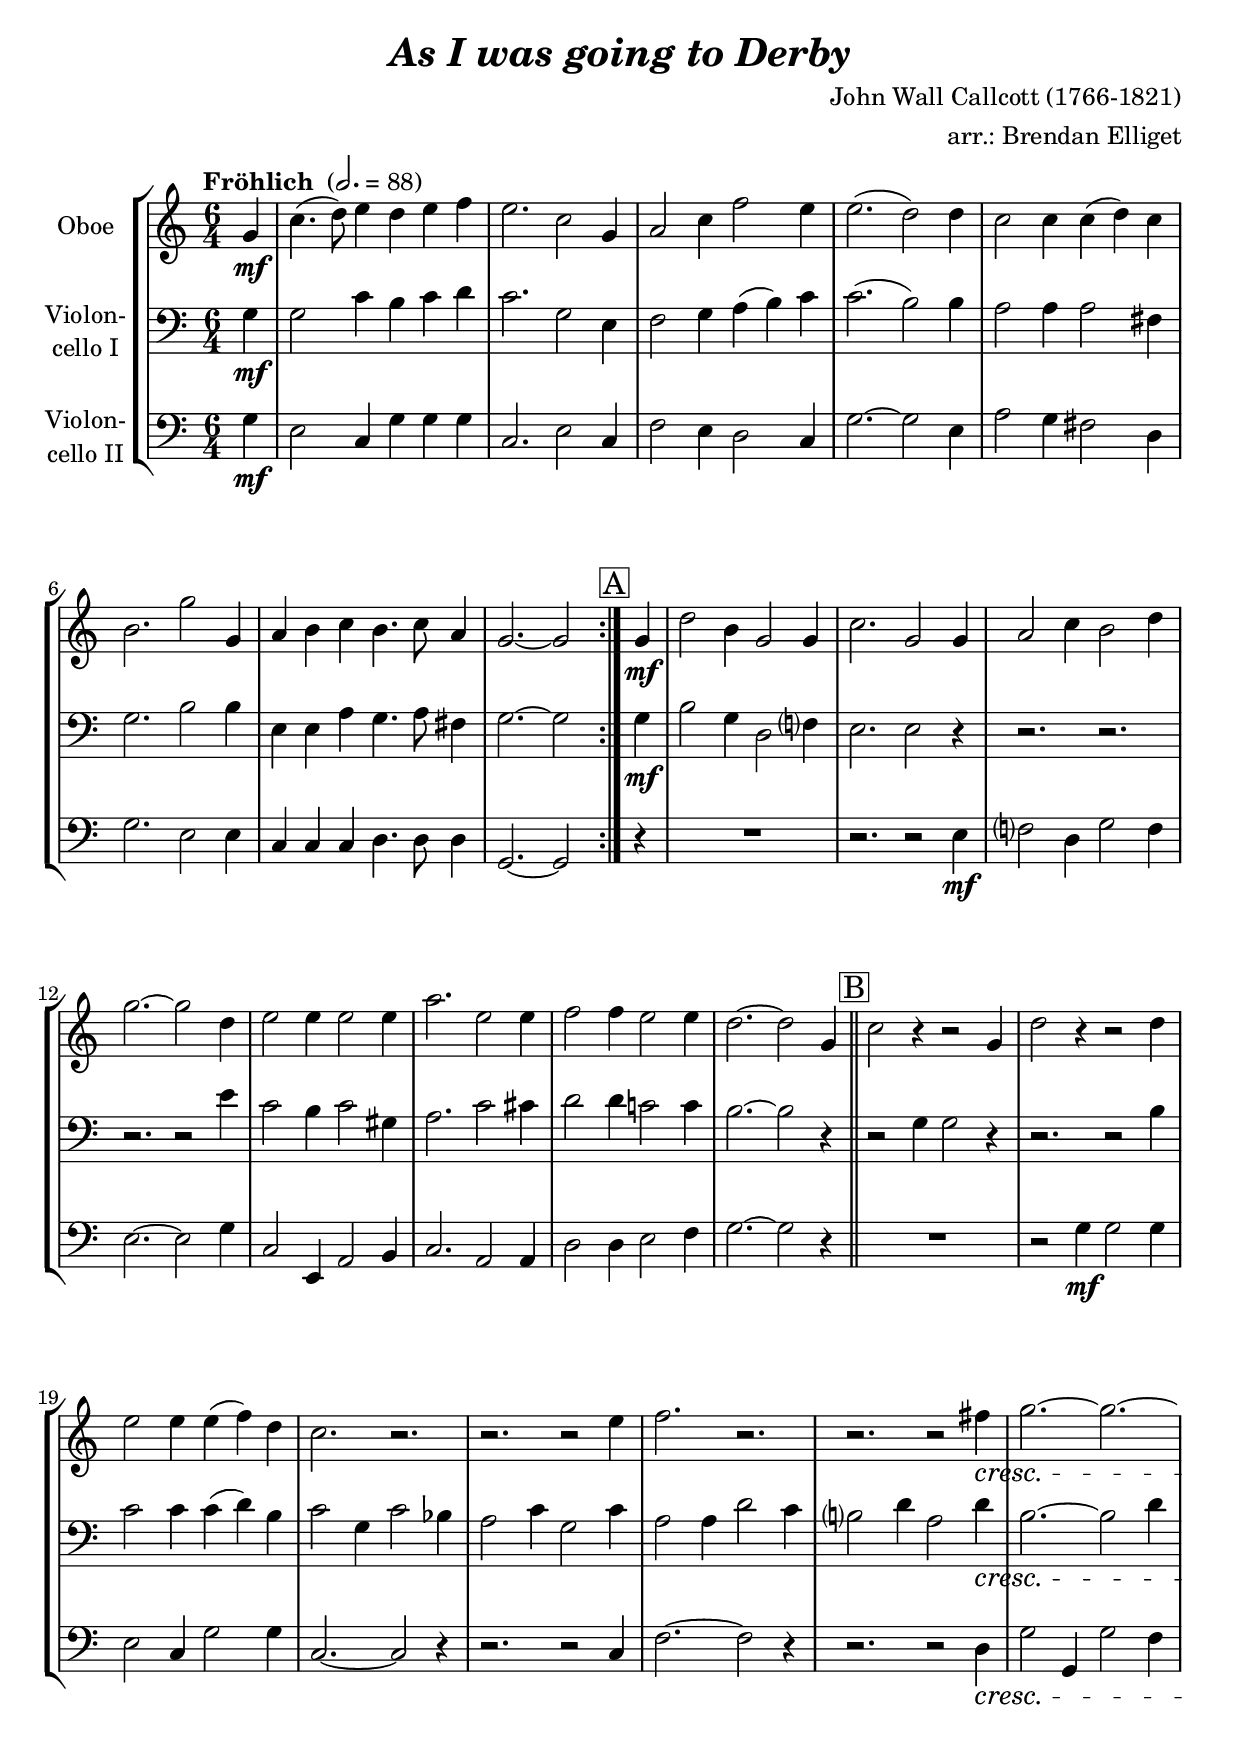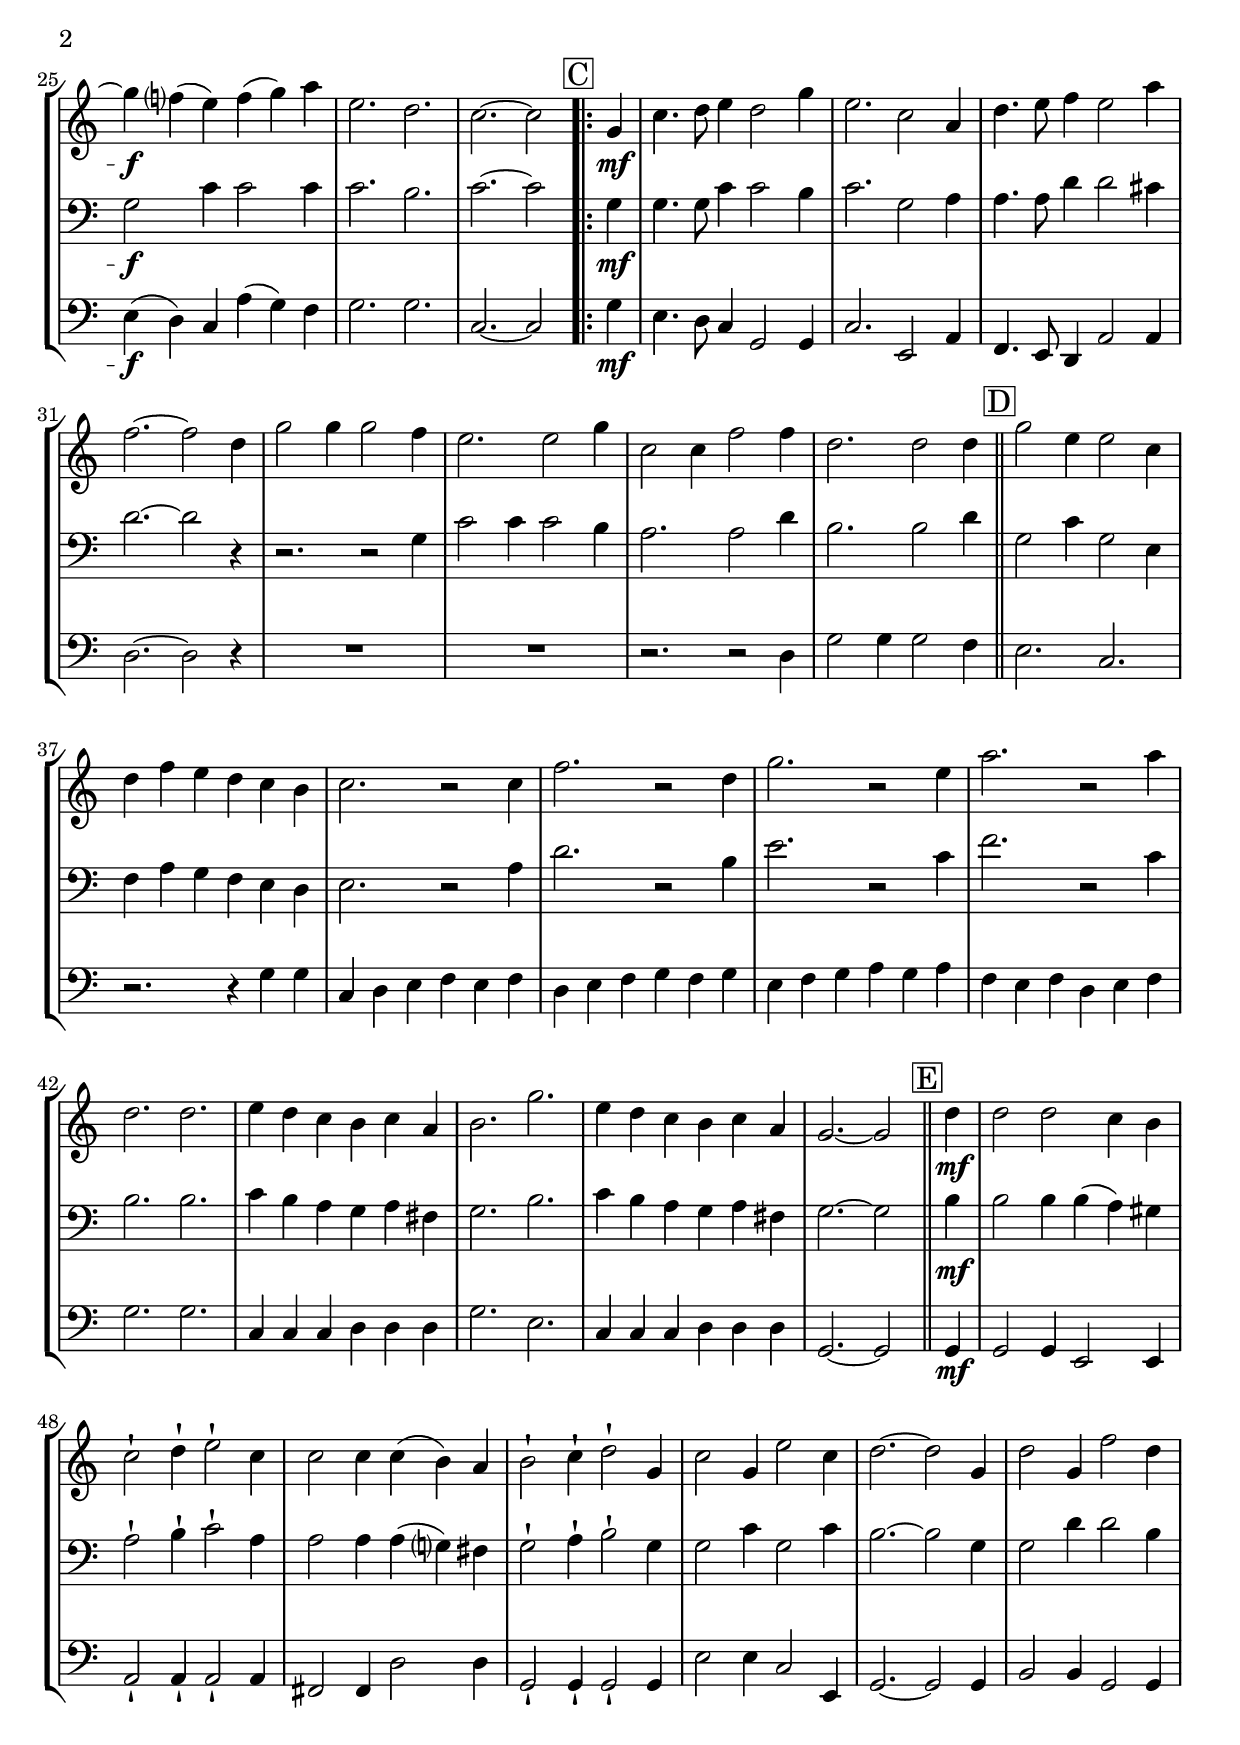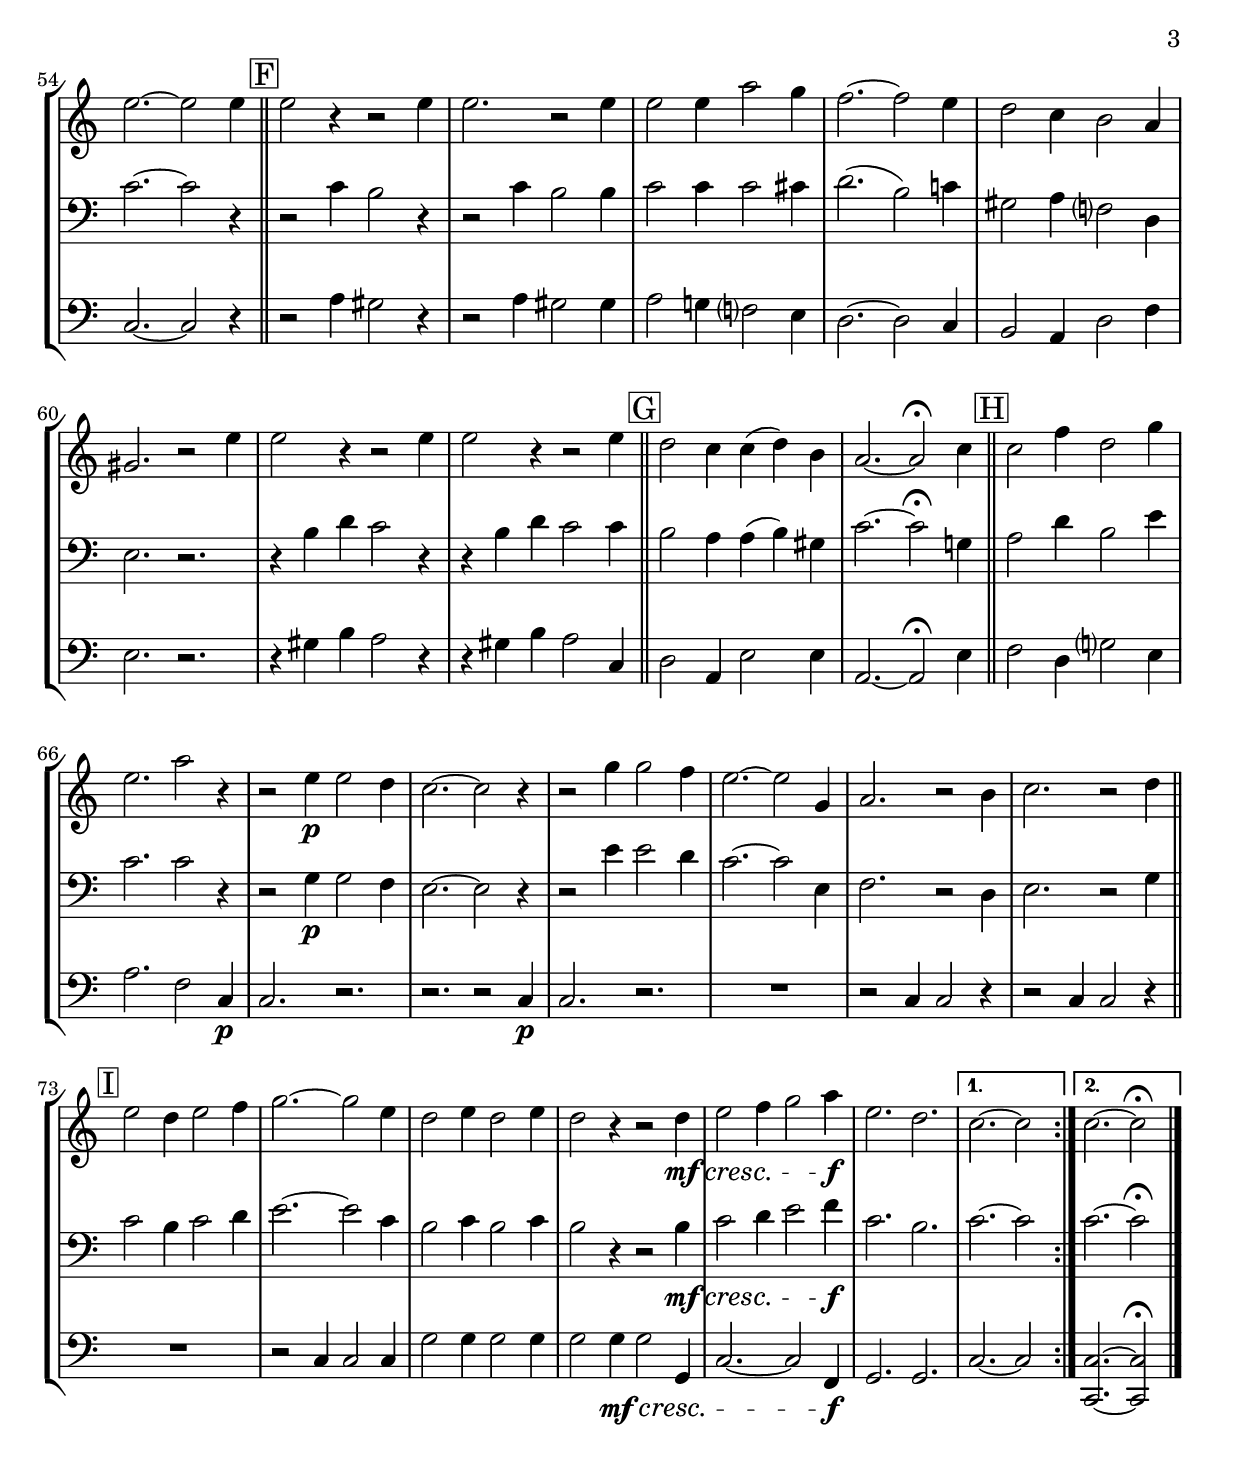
\version "2.14.2"
\include "deutsch.ly"

#(set-global-staff-size 21.5)

\header {
  title     = \markup \bold \italic "As I was going to Derby"
  composer  = "John Wall Callcott (1766-1821)"
  arranger  = "arr.: Brendan Elliget"
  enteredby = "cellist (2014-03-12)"
}

voiceconsts = {
 \key f \major
 \time 6/4
 \clef "bass"
 %\numericTimeSignature
 \compressFullBarRests
 \tempo "Fröhlich " 2.=88
}

mihi = "clarinet"
milo = "bassoon"

boxa = \mark \markup \box "A"
boxb = { \bar "||" \mark \markup \box "B" }
boxc = \mark \markup \box "C"
boxd = { \bar "||" \mark \markup \box "D" }
boxe = { \bar "||" \mark \markup \box "E" }
boxf = { \bar "||" \mark \markup \box "F" }
boxg = { \bar "||" \mark \markup \box "G" }
boxh = { \bar "||" \mark \markup \box "H" }
boxi = { \bar "||" \mark \markup \box "I" }

va = \relative c'' {
  \voiceconsts
  \clef "treble"

  \partial 4
  \repeat volta 2 {
    c4\mf
    f4.( g8) a4 g a b
    a2. f2 c4
    d2 f4 b2 a4
    a2.( g2) g4

    f2 f4 f( g) f
    e2. c'2 c,4
    d e f e4. f8 d4
    c2.~ c2
  } \boxa
  c4\mf

  g'2 e4 c2 c4
  f2. c2 c4
  d2 f4 e2 g4
  c2.~ c2 g4

  a2 a4 a2 a4
  d2. a2 a4
  b2 b4 a2 a4
  g2.~ g2 c,4 \boxb

  f2 r4 r2 c4
  g'2 r4 r2 g4
  a2 a4 a( b) g
  f2. r
  r r2 a4

  b2. r
  r r2 h4\cresc
  c2.~ c~
  c4\f b?( a) b( c) d
  a2. g

  f~ f2
  \repeat volta 2 { \boxc
    c4\mf
    f4. g8 a4 g2 c4
    a2. f2 d4
    g4. a8 b4 a2 d4

    b2.~ b2 g4
    c2 c4 c2 b4
    a2. a2 c4
    f,2 f4 b2 b4
    g2. g2 g4 \boxd

    c2 a4 a2 f4
    g b a g f e
    f2. r2 f4
    b2. r2 g4
    c2. r2 a4

    d2. r2 d4
    g,2. g
    a4 g f e f d
    e2. c'
    a4 g f e f d

    c2.~ c2
  } \boxe

  \repeat volta 2 {
    g'4\mf
    g2 g f4 e
    f2-| g4-| a2-| f4
    f2 f4 f( e) d

    e2-| f4-| g2-| c,4
    f2 c4 a'2 f4
    g2.~ g2 c,4
    g'2 c,4 b'2 g4
    a2.~ a2 a4 \boxf

    a2 r4 r2 a4
    a2. r2 a4
    a2 a4 d2 c4
    b2.~ b2 a4

    g2 f4 e2 d4
    cis2. r2 a'4
    a2 r4 r2 a4
    a2 r4 r2 a4 \boxg

    g2 f4 f( g) e
    d2.~ d2\fermata f4 \boxh
    f2 b4 g2 c4
    a2. d2 r4
    r2 a4\p a2 g4

    f2.~ f2 r4
    r2 c'4 c2 b4
    a2.~ a2 c,4
    d2. r2 e4
    f2. r2 g4 \boxi

    a2 g4 a2 b4
    c2.~ c2 a4
    g2 a4 g2 a4
    g2 r4 r2 g4\mf\cresc

    a2 b4 c2 d4\f
    a2. g 
  }
  \alternative {
    { f2.~ f2 }
    { f2.~ f2\fermata }
  } \bar "|."
}

vb = \relative c' {
  \voiceconsts

  \partial 4
  \repeat volta 2 {
    c4\mf
    c2 f4 e f g
    f2. c2 a4
    b2 c4 d( e) f
    f2.( e2) e4

    d2 d4 d2 h4
    c2. e2 e4
    a, a d c4. d8 h4
    c2.~ c2
  } \boxa
  c4\mf

  e2 c4 g2 b?4
  a2. a2 r4
  r2. r
  r r2 a'4

  f2 e4 f2 cis4
  d2. f2 fis4
  g2 g4 f!2 f4
  e2.~ e2 r4 \boxb

  r2 c4 c2 r4
  r2. r2 e4
  f2 f4 f( g) e
  f2 c4 f2 es4

  d2 f4 c2 f4
  d2 d4 g2 f4
  e?2 g4 d2 g4\cresc
  e2.~ e2 g4
  c,2\f f4 f2 f4

  f2. e
  f2.~ f2
  \repeat volta 2 { \boxc
    c4\mf
    c4. c8 f4 f2 e4
    f2. c2 d4
    d4. d8 g4 g2 fis4

    g2.~ g2 r4
    r2. r2 c,4
    f2 f4 f2 e4
    d2. d2 g4
    e2. e2 g4 \boxd

    c,2 f4 c2 a4
    b d c b a g
    a2. r2 d4
    g2. r2 e4

    a2. r2 f4
    b2. r2 f4
    e2. e
    f4 e d c d h

    c2. e
    f4 e d c d h
    c2.~ c2
  } \boxe

  \repeat volta 2 {
    e4\mf
    e2 e4 e( d) cis
    d2-| e4-| f2-| d4
    d2 d4 d( c?) h
    c2-| d4-| e2-| c4

    c2 f4 c2 f4
    e2.~ e2 c4
    c2 g'4 g2 e4
    f2.~ f2 r4 \boxf

    r2 f4 e2 r4
    r2 f4 e2 e4
    f2 f4 f2 fis4
    g2.( e2) f!4

    cis2 d4 b?2 g4
    a2. r
    r4 e' g f2 r4
    r e g f2 f4 \boxg

    e2 d4 d( e) cis
    f2.~ f2\fermata c!4 \boxh
    d2 g4 e2 a4
    f2. f2 r4
    r2 c4\p c2 b4

    a2.~ a2 r4
    r2 a'4 a2 g4
    f2.~ f2 a,4
    b2. r2 g4
    a2. r2 c4 \boxi

    f2 e4 f2 g4
    a2.~ a2 f4
    e2 f4 e2 f4
    e2 r4 r2 e4\mf\cresc

    f2 g4 a2 b4\f
    f2. e
  }
  \alternative {
    { f2.~ f2 }
    { f2.~ f2\fermata }
  } \bar "|."
}

vc = \relative c' {
  \voiceconsts

  \partial 4
  \repeat volta 2 {
    c4\mf
    a2 f4 c' c c
    f,2. a2 f4
    b2 a4 g2 f4
    c'2.~ c2 a4

    d2 c4 h2 g4
    c2. a2 a4
    f f f g4. g8 g4
    c,2.~ c2
  } \boxa
  r4

  R1.
  r2. r2 a'4\mf
  b?2 g4
  c2 b4
  a2.~ a2 c4

  f,2 a,4 d2 e4
  f2. d2 d4
  g2 g4 a2 b4
  c2.~ c2 r4 \boxb

  R1.
  r2 c4\mf c2 c4
  a2 f4 c'2 c4
  f,2.~ f2 r4
  r2. r2 f4

  b2.~ b2 r4
  r2. r2 g4\cresc
  c2 c,4 c'2 b4
  a(\f g) f d'( c) b

  c2. c
  f,~ f2
  \repeat volta 2 { \boxc
    c'4\mf
    a4. g8 f4 c2 c4
    f2. a,2 d4

    b4. a8 g4 d'2 d4
    g2.~ g2 r4
    R1.*2

    r2. r2 g4
    c2 c4 c2 b4 \boxd
    a2. f
    r r4 c' c
    f, g a b a b

    g a b c b c
    a b c d c d
    b a b g a b
    c2. c

    f,4 f f g g g
    c2. a
    f4 f f g g g
    c,2.~ c2
  } \boxe

  \repeat volta 2 {
    c4\mf
    c2 c4 a2 a4
    d2-| d4-| d2-| d4
    h2 h4 g'2 g4
    c,2-| c4-| c2-| c4

    a'2 a4 f2 a,4
    c2.~ c2 c4
    e2 e4 c2 c4
    f2.~ f2 r4 \boxf

    r2 d'4 cis2 r4
    r2 d4 cis2 cis4
    d2 c!4 b?2 a4
    g2.~ g2 f4

    e2 d4 g2 b4
    a2. r
    r4 cis e d2 r4
    r cis e d2 f,4 \boxg

    g2 d4 a'2 a4
    d,2.~ d2\fermata a'4 \boxh
    b2 g4 c?2 a4
    d2. b2 f4\p
    f2. r

    r r2 f4\p
    f2. r
    R1.
    r2 f4 f2 r4
    r2 f4 f2 r4 \boxi

    R1.
    r2 f4 f2 f4
    c'2 c4 c2 c4
    c2 c4\mf\cresc c2 c,4

    f2.~ f2 b,4\f
    c2. c
  }
  \alternative {
    { f2.~ f2 }
    { <f, f'>2.~ <f f'>2\fermata }
  } \bar "|."
}


music = \new StaffGroup <<
      \new Staff {
	\set Staff.midiInstrument = \mihi
	\set Staff.instrumentName = \markup \center-column { "Oboe" }
	\transpose f c { \va }
      }

      \new Staff {
	\set Staff.midiInstrument = \milo
	\set Staff.instrumentName = \markup \center-column { "Violon-" "cello I" }
	\transpose f c { \vb }
      }

      \new Staff {
	\set Staff.midiInstrument = \milo
	\set Staff.instrumentName = \markup \center-column { "Violon-" "cello II" }
	\transpose f c { \vc }
      }
>>

\book {
  \score {
    \music
    \layout {}
  }

  \score {
    \unfoldRepeats \music

    \midi {
      \context {
        \Score
      }
    }
  }
}
